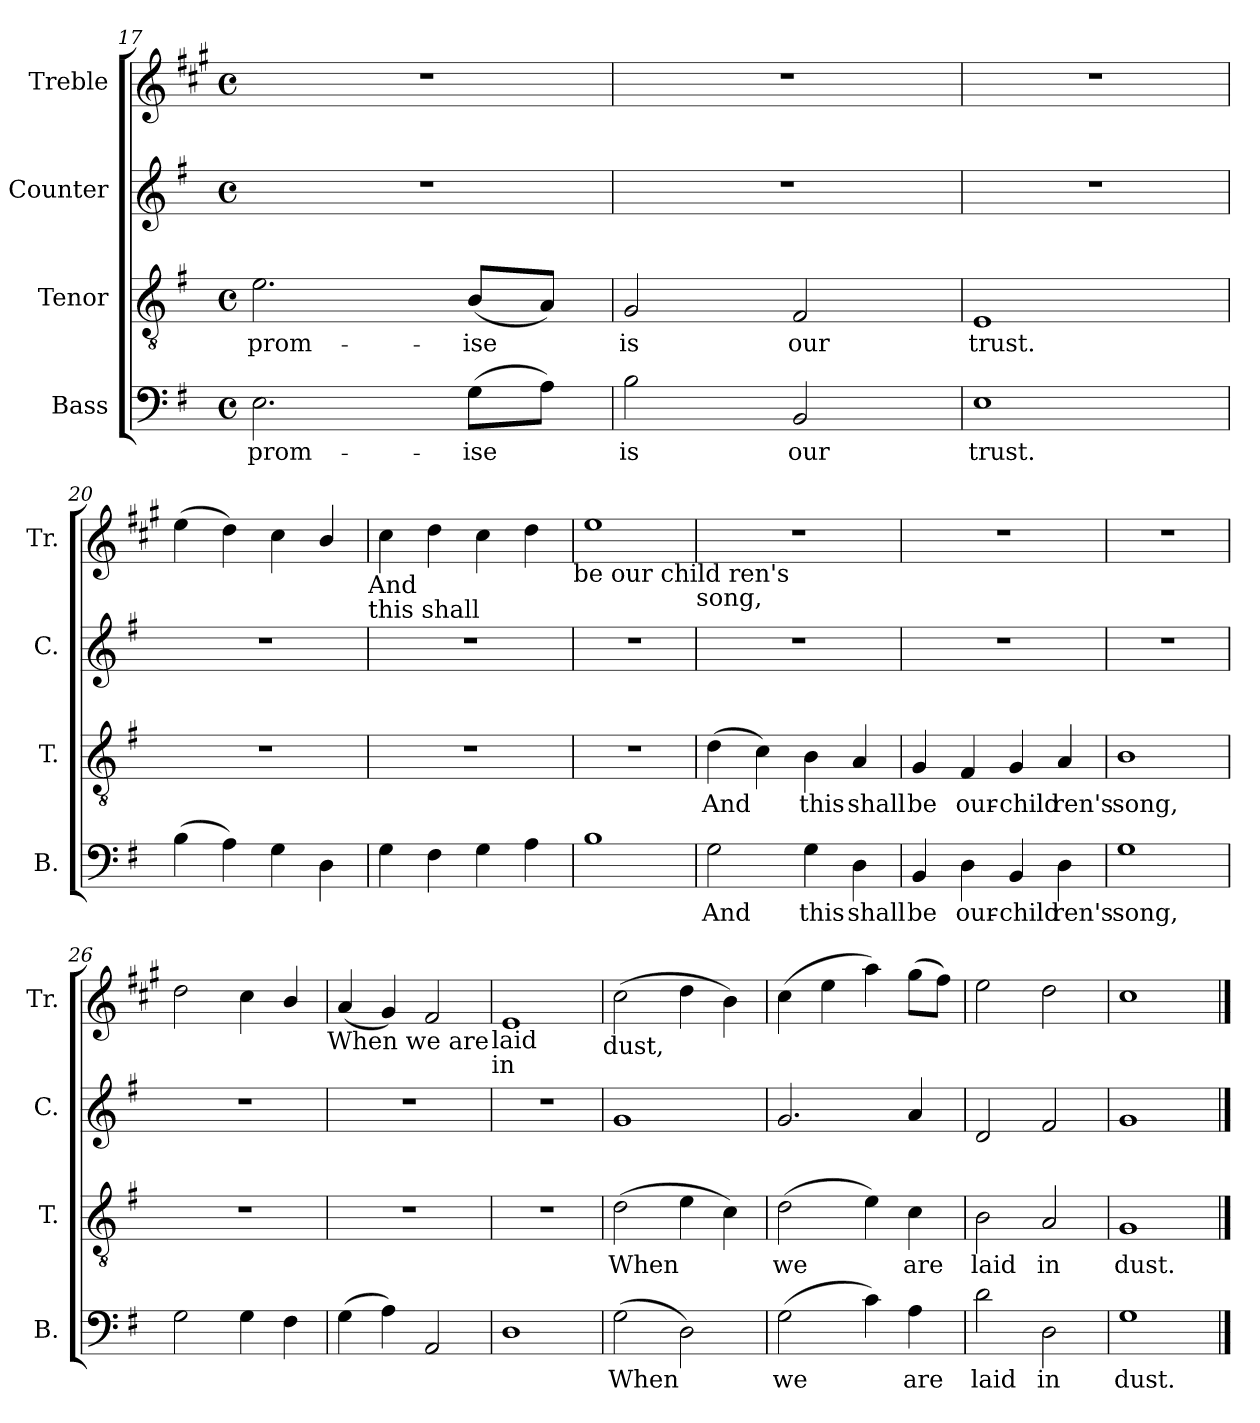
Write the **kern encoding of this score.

**kern	**text	**kern	**text	**kern	**kern
*part4	*part4	*part3	*part3	*part2	*part1
*staff4	*staff4	*staff3	*staff3	*staff2	*staff1
*I"Bass	*	*I"Tenor	*	*I"Counter	*I"Treble
*I'B.	*	*I'T.	*	*I'C.	*I'Tr.
*clefF4	*	*clefGv2	*	*clefG2	*clefG2
*	*	*	*	*	*ITrd1c2
*k[f#]	*	*k[f#]	*	*k[f#]	*k[f#]
*G:	*	*G:	*	*G:	*G:
*M4/4	*	*M4/4	*	*M4/4	*M4/4
*met(c)	*	*met(c)	*	*met(c)	*met(c)
=17	=17	=17	=17	=17	=17
!	!LO:LY:a	!	!LO:LY:b	!	!
2.E\	prom-	2.e\	prom-	1r	1r
!	!LO:LY:a	!	!LO:LY:b	!	!
(>8G\L	-ise	(<8B/L	-ise	.	.
8A\J)	.	8A/J)	.	.	.
=18	=18	=18	=18	=18	=18
!	!LO:LY:a	!	!LO:LY:b	!	!
2B\	is	2G/	is	1r	1r
!	!LO:LY:a	!	!LO:LY:b	!	!
2BB/	our	2F#/	our	.	.
=19	=19	=19	=19	=19	=19
!	!LO:LY:a	!	!LO:LY:b	!	!
1E	trust.	1E	trust.	1r	1r
=20	=20	=20	=20	=20	=20
(>4B\	.	1r	.	1r	(>4dd\
4A\)	.	.	.	.	4cc\)
4G\	.	.	.	.	4b\
4D\	.	.	.	.	4a/
!	!	!	!	!	!LO:TX:b:t=And
!	!	!	!	!	!LO:TX:b:t=this shall
=21	=21	=21	=21	=21	=21
4G\	.	1r	.	1r	4b\
4F#\	.	.	.	.	4cc\
4G\	.	.	.	.	4b\
4A\	.	.	.	.	4cc\
!	!	!	!	!	!LO:TX:b:t=be our child ren's
=22	=22	=22	=22	=22	=22
1B	.	1r	.	1r	1dd
!	!	!	!	!	!LO:TX:b:t=song,
=23	=23	=23	=23	=23	=23
!	!LO:LY:a	!	!LO:LY:b	!	!
2G\	And	(>4d\	And	1r	1r
.	.	4c\)	.	.	.
!	!LO:LY:a	!	!LO:LY:b	!	!
4G\	this	4B\	this	.	.
!	!LO:LY:a	!	!LO:LY:b	!	!
4D\	shall	4A/	shall	.	.
!!LO:PB:g=z
=24	=24	=24	=24	=24	=24
!	!LO:LY:a	!	!LO:LY:b	!	!
4BB/	be	4G/	be	1r	1r
!	!LO:LY:a	!	!LO:LY:b	!	!
4D\	our-	4F#/	our-	.	.
!	!LO:LY:a	!	!LO:LY:b	!	!
4BB/	-child	4G/	-child	.	.
!	!LO:LY:a	!	!LO:LY:b	!	!
4D\	ren's	4A/	ren's	.	.
=25	=25	=25	=25	=25	=25
!	!LO:LY:a	!	!LO:LY:b	!	!
1G	song,	1B	song,	1r	1r
=26	=26	=26	=26	=26	=26
2G\	.	1r	.	1r	2cc\
4G\	.	.	.	.	4b\
4F#\	.	.	.	.	4a/
!	!	!	!	!	!LO:TX:b:t=When we are
=27	=27	=27	=27	=27	=27
(>4G\	.	1r	.	1r	(<4g/
4A\)	.	.	.	.	4f#/)
2AA/	.	.	.	.	2e/
!	!	!	!	!	!LO:TX:b:t=laid
!	!	!	!	!	!LO:TX:b:t=in
=28	=28	=28	=28	=28	=28
1D	.	1r	.	1r	1d
!	!	!	!	!	!LO:TX:b:t=dust,
=29	=29	=29	=29	=29	=29
!	!LO:LY:a	!	!LO:LY:b	!	!
(>2G\	When	(>2d\	When	1g	(>2b\
2D\)	.	4e\	.	.	4cc\
.	.	4c\)	.	.	4a\)
=30	=30	=30	=30	=30	=30
!	!LO:LY:a	!	!LO:LY:b	!	!
(>2G\	we	(>2d\	we	2.g/	(>4b\
.	.	.	.	.	4dd\
4c\)	.	4e\)	.	.	4gg\)
!	!LO:LY:a	!	!LO:LY:b	!	!
4A\	are	4c\	are	4a/	(>8ff#\L
.	.	.	.	.	8ee\J)
=31	=31	=31	=31	=31	=31
!	!LO:LY:a	!	!LO:LY:b	!	!
2d\	laid	2B\	laid	2d/	2dd\
!	!LO:LY:a	!	!LO:LY:b	!	!
2D\	in	2A/	in	2f#/	2cc\
=32	=32	=32	=32	=32	=32
!	!LO:LY:a	!	!LO:LY:b	!	!
1G	dust.	1G	dust.	1g	1b
==	==	==	==	==	==
*-	*-	*-	*-	*-	*-
